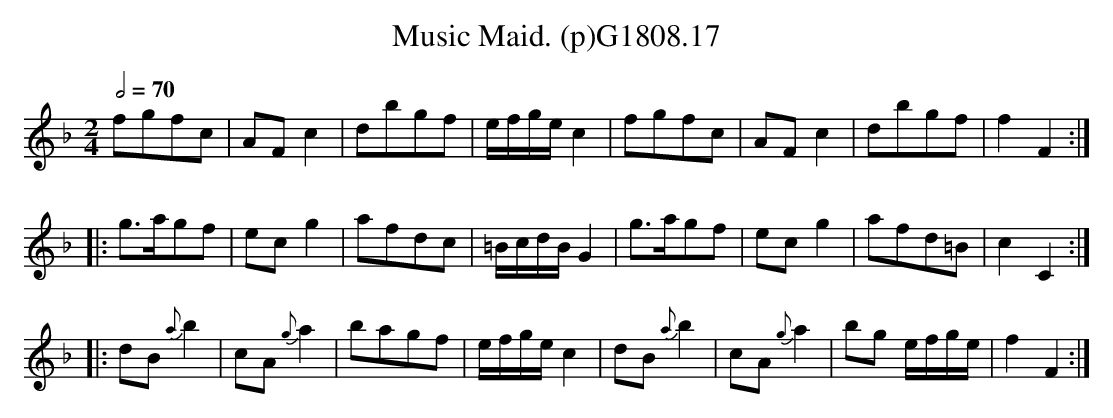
X:1
T:Music Maid. (p)G1808.17
M:2/4
L:1/8
Q:1/2=70
K:F
fgfc|AF c2|dbgf|e/f/g/e/ c2|fgfc|AF c2|dbgf|f2 F2:|
|:g>agf|ec g2|afdc|=B/c/d/B/ G2|g>agf|ec g2|afd=B|c2 C2:|
|:dB {a}b2|cA {g}a2|bagf|e/f/g/e/ c2|dB {a}b2|cA {g}a2|bg e/f/g/e/|f2 F2:|
